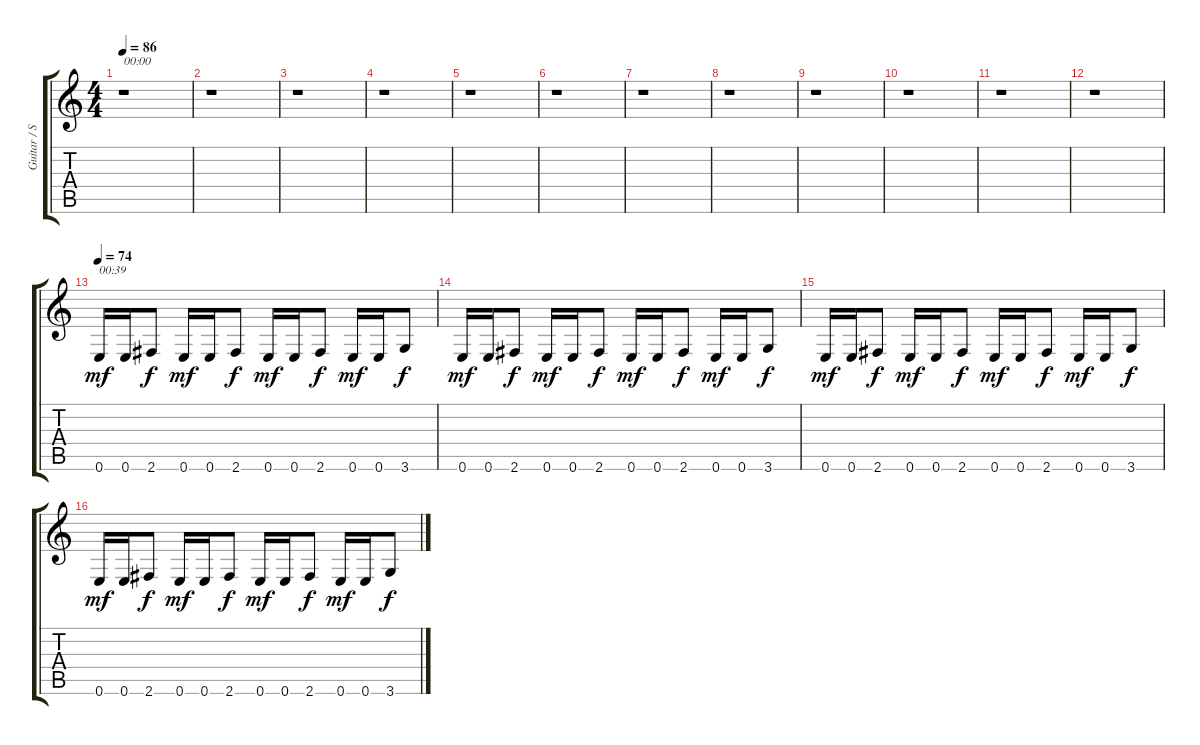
\track ("Guitar / Stef Carpenter" "Guitar / S") {instrument overdrivenguitar}
\staff {score tabs}
\tuning (E4 B3 G3 D3 A2 E2) {hide}
\ts (4 4)
\tempo 86
\tempo 72
\tempo 86
\clef g2
\ks c
r.1{txt "00:00" dy mf instrument overdrivenguitar} |
r.1 |
r.1 |
r.1 |
r.1 |
r.1 |
r.1 |
r.1 |
r.1 |
r.1 |
r.1 |
r.1 |
\tempo 74
0.6.16{txt "00:39"} 0.6.16 2.6.8{dy f} 0.6.16{dy mf} 0.6.16 2.6.8{dy f} 0.6.16{dy mf} 0.6.16 2.6.8{dy f} 0.6.16{dy mf} 0.6.16 3.6.8{dy f} |
0.6.16{dy mf} 0.6.16 2.6.8{dy f} 0.6.16{dy mf} 0.6.16 2.6.8{dy f} 0.6.16{dy mf} 0.6.16 2.6.8{dy f} 0.6.16{dy mf} 0.6.16 3.6.8{dy f} |
0.6.16{dy mf} 0.6.16 2.6.8{dy f} 0.6.16{dy mf} 0.6.16 2.6.8{dy f} 0.6.16{dy mf} 0.6.16 2.6.8{dy f} 0.6.16{dy mf} 0.6.16 3.6.8{dy f} |
0.6.16{dy mf} 0.6.16 2.6.8{dy f} 0.6.16{dy mf} 0.6.16 2.6.8{dy f} 0.6.16{dy mf} 0.6.16 2.6.8{dy f} 0.6.16{dy mf} 0.6.16 3.6.8{dy f}
